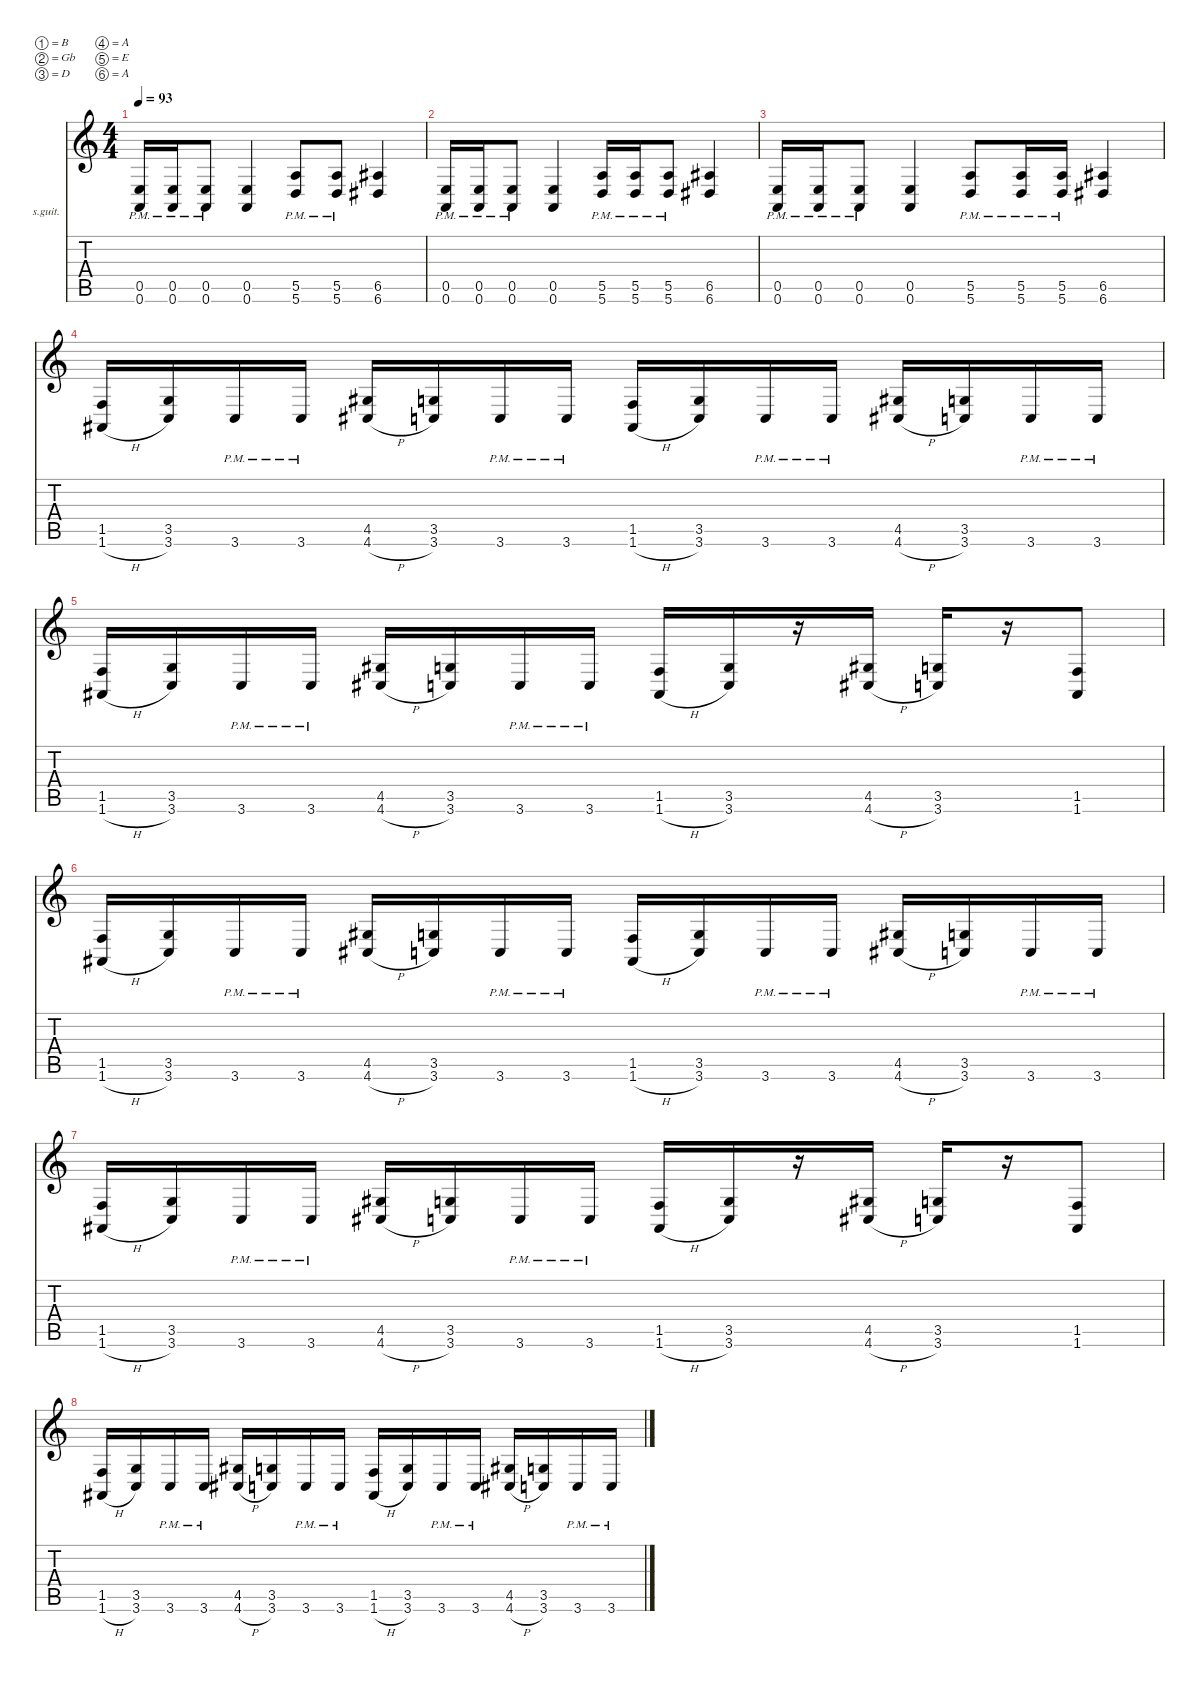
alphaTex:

\defaultSystemsLayout 2
\hideDynamics
\bracketExtendMode nobrackets
\firstSystemTrackNameOrientation horizontal
\otherSystemsTrackNameOrientation horizontal
\track ("Lead Guitar" "s.guit.") {solo instrument acousticguitarsteel}
\staff {score tabs}
\tuning (B3 Gb3 D3 A2 E2 A1)
\ts (4 4)
\scale
1.03175
\tempo 93
\accidentals auto
\clef g2
\ottava regular
\simile none
\ks c
(0.5{pm} 0.6{pm}).16{dy f beam Up} (0.5{pm} 0.6{pm}).16{beam Up} (0.5{pm} 0.6{pm}).8{beam Up} (0.5 0.6).4{beam Up} (5.5{pm} 5.6{pm}).8{beam Up} (5.5{pm} 5.6{pm}).8{beam Up} (6.5{acc #} 6.6{acc #}).4{beam Up} |
\scale
0.968253 (0.5{pm} 0.6{pm}).16{beam Up} (0.5{pm} 0.6{pm}).16{beam Up} (0.5{pm} 0.6{pm}).8{beam Up} (0.5 0.6).4{beam Up} (5.5{pm} 5.6{pm}).16{beam Up} (5.5{pm} 5.6{pm}).16{beam Up} (5.5{pm} 5.6{pm}).8{beam Up} (6.5{acc #} 6.6{acc #}).4{beam Up} |
\scale
1.03701 (0.5{pm} 0.6{pm}).16{beam Up} (0.5{pm} 0.6{pm}).16{beam Up} (0.5{pm} 0.6{pm}).8{beam Up} (0.5 0.6).4{beam Up} (5.5{pm} 5.6{pm}).8{beam Up} (5.5{pm} 5.6{pm}).16{beam Up} (5.5{pm} 5.6{pm}).16{beam Up} (6.5{acc #} 6.6{acc #}).4{beam Up} |
\scale
0.96299 (1.5 1.6{h acc #}).16{instrument distortionguitar beam Up} (3.5 3.6).16{beam Up} 3.6{pm}.16{beam Up} 3.6{pm}.16{beam Up} (4.5{acc #} 4.6{h acc #}).16{beam Up} (3.5 3.6).16{beam Up} 3.6{pm}.16{beam Up} 3.6{pm}.16{beam Up} (1.5 1.6{h acc #}).16{beam Up} (3.5 3.6).16{beam Up} 3.6{pm}.16{beam Up} 3.6{pm}.16{beam Up} (4.5{acc #} 4.6{h acc #}).16{beam Up} (3.5 3.6).16{beam Up} 3.6{pm}.16{beam Up} 3.6{pm}.16{beam Up} |
\scale
1.03701 (1.5 1.6{h acc #}).16{beam Up} (3.5 3.6).16{beam Up} 3.6{pm}.16{beam Up} 3.6{pm}.16{beam Up} (4.5{acc #} 4.6{h acc #}).16{beam Up} (3.5 3.6).16{beam Up} 3.6{pm}.16{beam Up} 3.6{pm}.16{beam Up} (1.5 1.6{h acc #}).16{beam Up} (3.5 3.6).16{beam Up} r.16{beam Up} (4.5{acc #} 4.6{h acc #}).16{beam Up} (3.5 3.6).16{beam Up} r.16{beam Up} (1.5 1.6{acc #}).8{beam Up} |
\scale
0.96299 (1.5 1.6{h acc #}).16{instrument distortionguitar beam Up} (3.5 3.6).16{beam Up} 3.6{pm}.16{beam Up} 3.6{pm}.16{beam Up} (4.5{acc #} 4.6{h acc #}).16{beam Up} (3.5 3.6).16{beam Up} 3.6{pm}.16{beam Up} 3.6{pm}.16{beam Up} (1.5 1.6{h acc #}).16{beam Up} (3.5 3.6).16{beam Up} 3.6{pm}.16{beam Up} 3.6{pm}.16{beam Up} (4.5{acc #} 4.6{h acc #}).16{beam Up} (3.5 3.6).16{beam Up} 3.6{pm}.16{beam Up} 3.6{pm}.16{beam Up} |
\scale
1.03701 (1.5 1.6{h acc #}).16{beam Up} (3.5 3.6).16{beam Up} 3.6{pm}.16{beam Up} 3.6{pm}.16{beam Up} (4.5{acc #} 4.6{h acc #}).16{beam Up} (3.5 3.6).16{beam Up} 3.6{pm}.16{beam Up} 3.6{pm}.16{beam Up} (1.5 1.6{h acc #}).16{beam Up} (3.5 3.6).16{beam Up} r.16{beam Up} (4.5{acc #} 4.6{h acc #}).16{beam Up} (3.5 3.6).16{beam Up} r.16{beam Up} (1.5 1.6{acc #}).8{beam Up} |
\scale
0.96299 (1.5 1.6{h acc #}).16{instrument distortionguitar beam Up} (3.5 3.6).16{beam Up} 3.6{pm}.16{beam Up} 3.6{pm}.16{beam Up} (4.5{acc #} 4.6{h acc #}).16{beam Up} (3.5 3.6).16{beam Up} 3.6{pm}.16{beam Up} 3.6{pm}.16{beam Up} (1.5 1.6{h acc #}).16{beam Up} (3.5 3.6).16{beam Up} 3.6{pm}.16{beam Up} 3.6{pm}.16{beam Up} (4.5{acc #} 4.6{h acc #}).16{beam Up} (3.5 3.6).16{beam Up} 3.6{pm}.16{beam Up} 3.6{pm}.16{beam Up}
